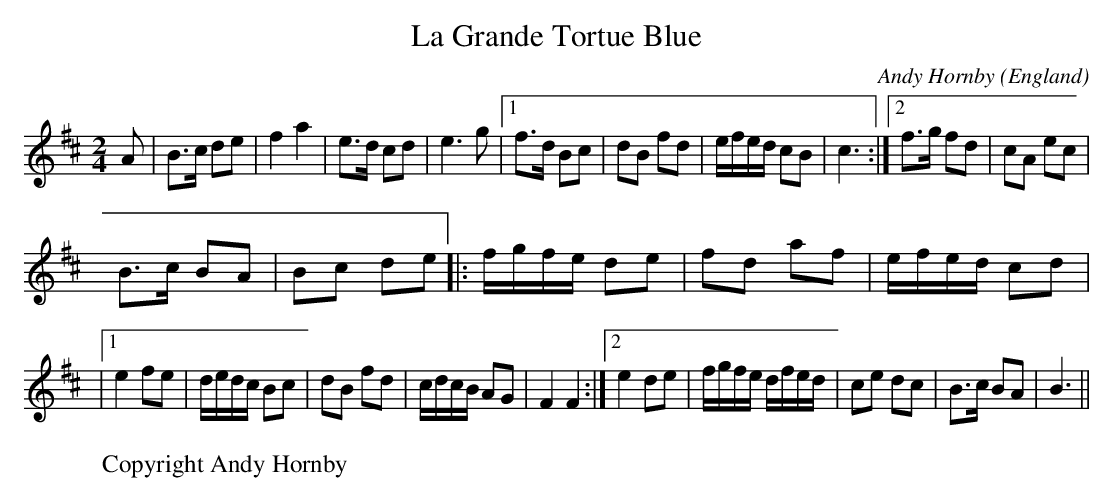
X:1
T:Grande Tortue Blue, La
O:England
M:2/4
C:Andy Hornby
K:Bm
A2|\
B3c d2e2| f4 a4 | e3d c2d2 | e6 g2|1\
f3d B2c2 | d2B2 f2d2 |efed c2B2 | c6 :|2\
f3g f2d2 | c2A2 e2c2 |
 B3c B2A2 |B2c2 d2e2 ||\
|: fgfe d2e2 | f2d2 a2f2 | efed c2d2 |
|1\
e4 f2e2|dedc B2c2|d2B2 f2d2|cdcB A2G2|F4 F4:|2\
e4 d2e2|fgfe dfed|c2e2 d2c2|B3c B2A2 | B6 ||
W:Copyright Andy Hornby
